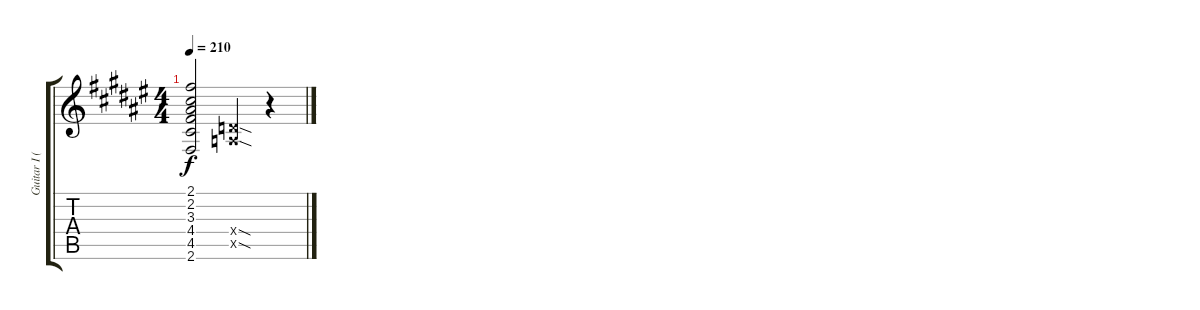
\track ("Guitar I (Hirasawa Yui)" "Guitar I (") {instrument overdrivenguitar}
\staff {score tabs}
\tuning (E4 B3 G3 D3 A2 E2) {hide}
\ts (4 4)
\tempo 210
\clef g2
\ks f#
(2.1{t} 2.2{t} 3.3{t} 4.4{t} 4.5{t} 2.6{t}).2{dy f} (0.4{sod x} 0.5{sod x}).4 r.4
